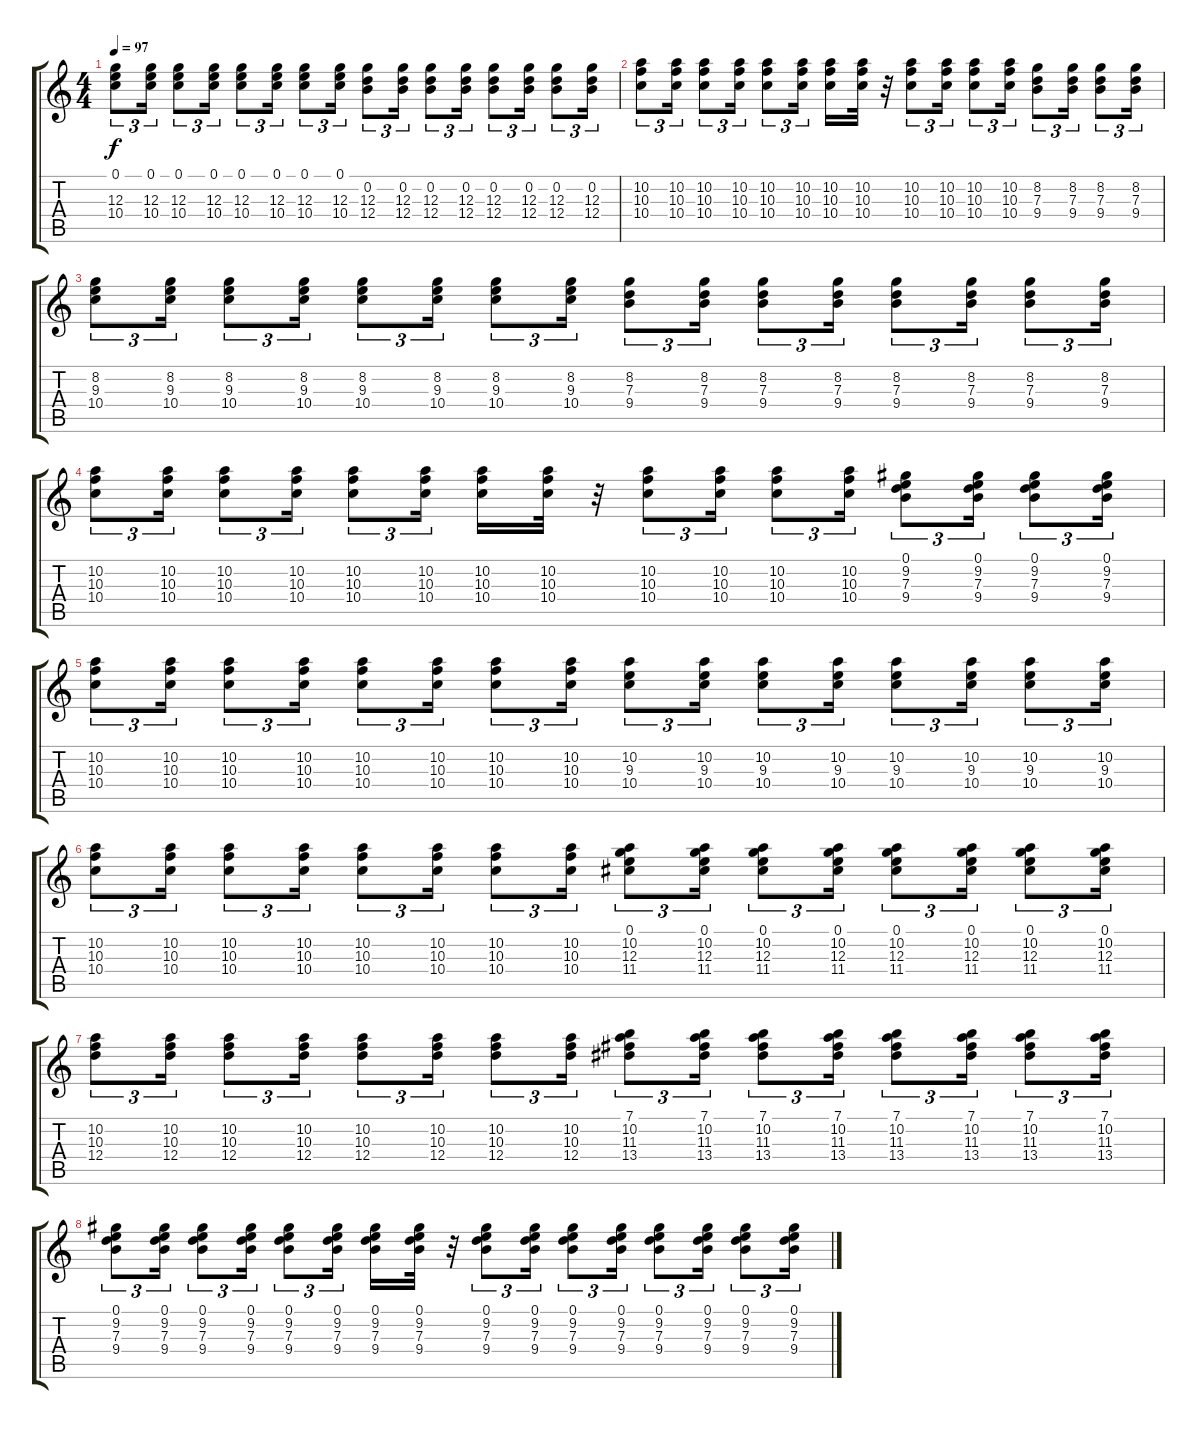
\track "" {instrument acousticguitarnylon}
\staff {score tabs}
\tuning (E4 B3 G3 D3 A2 E2) {hide}
\ts (4 4)
\tempo 97
\clef g2
\ks c
(0.1 12.3 10.4).8{tu (3 2) dy f} (0.1 12.3 10.4).16{tu (3 2)} (0.1 12.3 10.4).8{tu (3 2)} (0.1 12.3 10.4).16{tu (3 2)} (0.1 12.3 10.4).8{tu (3 2)} (0.1 12.3 10.4).16{tu (3 2)} (0.1 12.3 10.4).8{tu (3 2)} (0.1 12.3 10.4).16{tu (3 2)} (0.2 12.3 12.4).8{tu (3 2)} (0.2 12.3 12.4).16{tu (3 2)} (0.2 12.3 12.4).8{tu (3 2)} (0.2 12.3 12.4).16{tu (3 2)} (0.2 12.3 12.4).8{tu (3 2)} (0.2 12.3 12.4).16{tu (3 2)} (0.2 12.3 12.4).8{tu (3 2)} (0.2 12.3 12.4).16{tu (3 2)} |
(10.2 10.3 10.4).8{tu (3 2)} (10.2 10.3 10.4).16{tu (3 2)} (10.2 10.3 10.4).8{tu (3 2)} (10.2 10.3 10.4).16{tu (3 2)} (10.2 10.3 10.4).8{tu (3 2)} (10.2 10.3 10.4).16{tu (3 2)} (10.2 10.3 10.4).16 (10.2 10.3 10.4).32 r.32 (10.2 10.3 10.4).8{tu (3 2)} (10.2 10.3 10.4).16{tu (3 2)} (10.2 10.3 10.4).8{tu (3 2)} (10.2 10.3 10.4).16{tu (3 2)} (8.2 7.3 9.4).8{tu (3 2)} (8.2 7.3 9.4).16{tu (3 2)} (8.2 7.3 9.4).8{tu (3 2)} (8.2 7.3 9.4).16{tu (3 2)} |
(8.2 9.3 10.4).8{tu (3 2)} (8.2 9.3 10.4).16{tu (3 2)} (8.2 9.3 10.4).8{tu (3 2)} (8.2 9.3 10.4).16{tu (3 2)} (8.2 9.3 10.4).8{tu (3 2)} (8.2 9.3 10.4).16{tu (3 2)} (8.2 9.3 10.4).8{tu (3 2)} (8.2 9.3 10.4).16{tu (3 2)} (8.2 7.3 9.4).8{tu (3 2)} (8.2 7.3 9.4).16{tu (3 2)} (8.2 7.3 9.4).8{tu (3 2)} (8.2 7.3 9.4).16{tu (3 2)} (8.2 7.3 9.4).8{tu (3 2)} (8.2 7.3 9.4).16{tu (3 2)} (8.2 7.3 9.4).8{tu (3 2)} (8.2 7.3 9.4).16{tu (3 2)} |
(10.2 10.3 10.4).8{tu (3 2)} (10.2 10.3 10.4).16{tu (3 2)} (10.2 10.3 10.4).8{tu (3 2)} (10.2 10.3 10.4).16{tu (3 2)} (10.2 10.3 10.4).8{tu (3 2)} (10.2 10.3 10.4).16{tu (3 2)} (10.2 10.3 10.4).16 (10.2 10.3 10.4).32 r.32 (10.2 10.3 10.4).8{tu (3 2)} (10.2 10.3 10.4).16{tu (3 2)} (10.2 10.3 10.4).8{tu (3 2)} (10.2 10.3 10.4).16{tu (3 2)} (0.1 9.2 7.3 9.4).8{tu (3 2)} (0.1 9.2 7.3 9.4).16{tu (3 2)} (0.1 9.2 7.3 9.4).8{tu (3 2)} (0.1 9.2 7.3 9.4).16{tu (3 2)} |
(10.2 10.3 10.4).8{tu (3 2)} (10.2 10.3 10.4).16{tu (3 2)} (10.2 10.3 10.4).8{tu (3 2)} (10.2 10.3 10.4).16{tu (3 2)} (10.2 10.3 10.4).8{tu (3 2)} (10.2 10.3 10.4).16{tu (3 2)} (10.2 10.3 10.4).8{tu (3 2)} (10.2 10.3 10.4).16{tu (3 2)} (10.2 9.3 10.4).8{tu (3 2)} (10.2 9.3 10.4).16{tu (3 2)} (10.2 9.3 10.4).8{tu (3 2)} (10.2 9.3 10.4).16{tu (3 2)} (10.2 9.3 10.4).8{tu (3 2)} (10.2 9.3 10.4).16{tu (3 2)} (10.2 9.3 10.4).8{tu (3 2)} (10.2 9.3 10.4).16{tu (3 2)} |
(10.2 10.3 10.4).8{tu (3 2)} (10.2 10.3 10.4).16{tu (3 2)} (10.2 10.3 10.4).8{tu (3 2)} (10.2 10.3 10.4).16{tu (3 2)} (10.2 10.3 10.4).8{tu (3 2)} (10.2 10.3 10.4).16{tu (3 2)} (10.2 10.3 10.4).8{tu (3 2)} (10.2 10.3 10.4).16{tu (3 2)} (0.1 10.2 12.3 11.4).8{tu (3 2)} (0.1 10.2 12.3 11.4).16{tu (3 2)} (0.1 10.2 12.3 11.4).8{tu (3 2)} (0.1 10.2 12.3 11.4).16{tu (3 2)} (0.1 10.2 12.3 11.4).8{tu (3 2)} (0.1 10.2 12.3 11.4).16{tu (3 2)} (0.1 10.2 12.3 11.4).8{tu (3 2)} (0.1 10.2 12.3 11.4).16{tu (3 2)} |
(10.2 10.3 12.4).8{tu (3 2)} (10.2 10.3 12.4).16{tu (3 2)} (10.2 10.3 12.4).8{tu (3 2)} (10.2 10.3 12.4).16{tu (3 2)} (10.2 10.3 12.4).8{tu (3 2)} (10.2 10.3 12.4).16{tu (3 2)} (10.2 10.3 12.4).8{tu (3 2)} (10.2 10.3 12.4).16{tu (3 2)} (7.1 10.2 11.3 13.4).8{tu (3 2)} (7.1 10.2 11.3 13.4).16{tu (3 2)} (7.1 10.2 11.3 13.4).8{tu (3 2)} (7.1 10.2 11.3 13.4).16{tu (3 2)} (7.1 10.2 11.3 13.4).8{tu (3 2)} (7.1 10.2 11.3 13.4).16{tu (3 2)} (7.1 10.2 11.3 13.4).8{tu (3 2)} (7.1 10.2 11.3 13.4).16{tu (3 2)} |
(0.1 9.2 7.3 9.4).8{tu (3 2)} (0.1 9.2 7.3 9.4).16{tu (3 2)} (0.1 9.2 7.3 9.4).8{tu (3 2)} (0.1 9.2 7.3 9.4).16{tu (3 2)} (0.1 9.2 7.3 9.4).8{tu (3 2)} (0.1 9.2 7.3 9.4).16{tu (3 2)} (0.1 9.2 7.3 9.4).16 (0.1 9.2 7.3 9.4).32 r.32 (0.1 9.2 7.3 9.4).8{tu (3 2)} (0.1 9.2 7.3 9.4).16{tu (3 2)} (0.1 9.2 7.3 9.4).8{tu (3 2)} (0.1 9.2 7.3 9.4).16{tu (3 2)} (0.1 9.2 7.3 9.4).8{tu (3 2)} (0.1 9.2 7.3 9.4).16{tu (3 2)} (0.1 9.2 7.3 9.4).8{tu (3 2)} (0.1 9.2 7.3 9.4).16{tu (3 2)}
